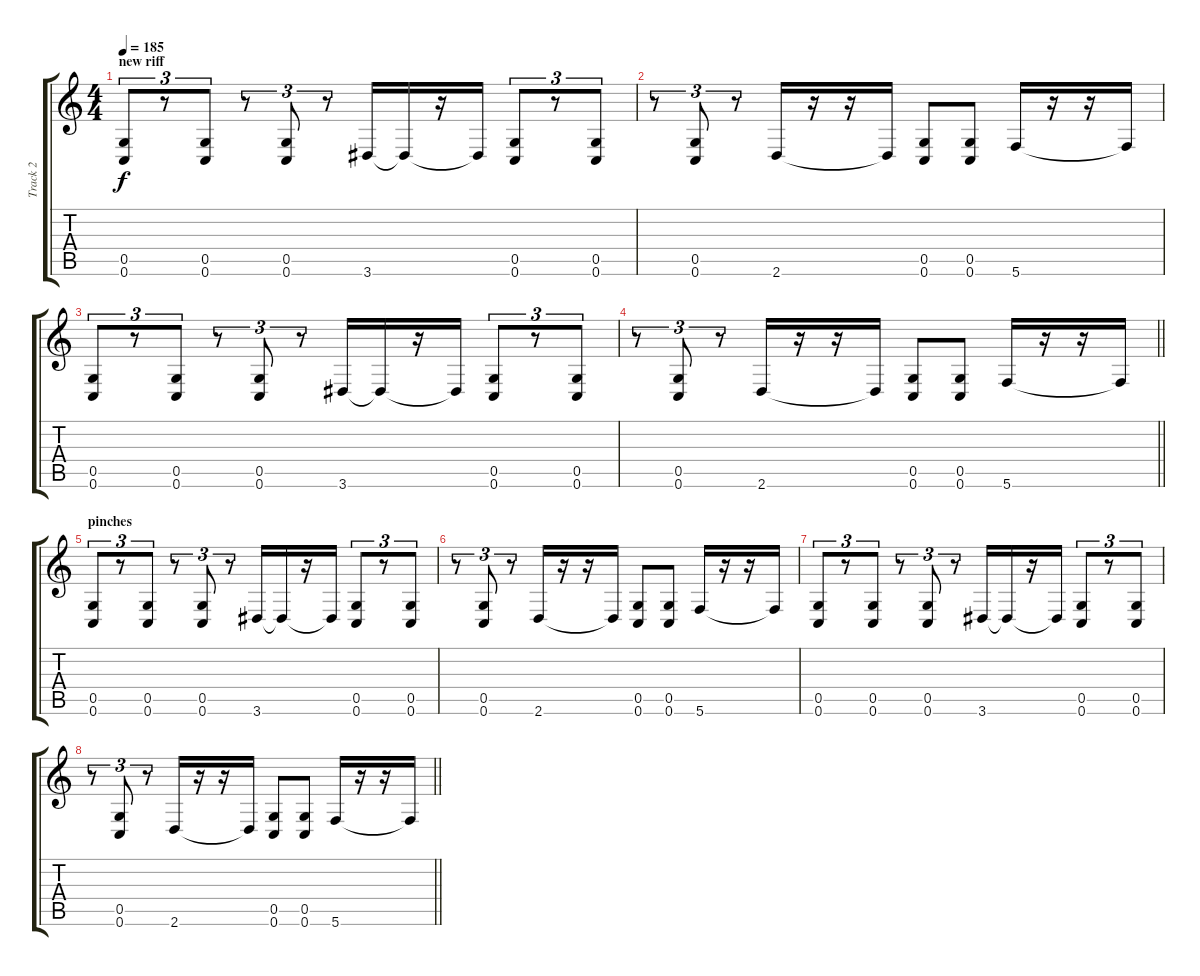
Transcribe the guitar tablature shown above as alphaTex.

\track ("Track 2" "Track 2") {instrument distortionguitar}
\staff {score tabs}
\tuning (D4 A3 F3 C3 G2 C2) {hide}
\ts (4 4)
\section ("" "new riff")
\tempo 185
\clef g2
\ks c
(0.5 0.6).8{tu (3 2) dy f} r.8{tu (3 2)} (0.5 0.6).8{tu (3 2)} r.8{tu (3 2)} (0.5 0.6).8{tu (3 2)} r.8{tu (3 2)} 3.6.16 3.6{t}.16 r.16 3.6{t}.16 (0.5 0.6).8{tu (3 2)} r.8{tu (3 2)} (0.5 0.6).8{tu (3 2)} |
r.8{tu (3 2)} (0.5 0.6).8{tu (3 2)} r.8{tu (3 2)} 2.6.16 r.16 r.16 2.6{t}.16 (0.5 0.6).8 (0.5 0.6).8 5.6.16 r.16 r.16 5.6{t}.16 |
(0.5 0.6).8{tu (3 2)} r.8{tu (3 2)} (0.5 0.6).8{tu (3 2)} r.8{tu (3 2)} (0.5 0.6).8{tu (3 2)} r.8{tu (3 2)} 3.6.16 3.6{t}.16 r.16 3.6{t}.16 (0.5 0.6).8{tu (3 2)} r.8{tu (3 2)} (0.5 0.6).8{tu (3 2)} |
\barLineRight lightlight
r.8{tu (3 2)} (0.5 0.6).8{tu (3 2)} r.8{tu (3 2)} 2.6.16 r.16 r.16 2.6{t}.16 (0.5 0.6).8 (0.5 0.6).8 5.6.16 r.16 r.16 5.6{t}.16 |
\section ("" "pinches")
(0.5 0.6).8{tu (3 2)} r.8{tu (3 2)} (0.5 0.6).8{tu (3 2)} r.8{tu (3 2)} (0.5 0.6).8{tu (3 2)} r.8{tu (3 2)} 3.6.16 3.6{t}.16 r.16 3.6{t}.16 (0.5 0.6).8{tu (3 2)} r.8{tu (3 2)} (0.5 0.6).8{tu (3 2)} |
r.8{tu (3 2)} (0.5 0.6).8{tu (3 2)} r.8{tu (3 2)} 2.6.16 r.16 r.16 2.6{t}.16 (0.5 0.6).8 (0.5 0.6).8 5.6.16 r.16 r.16 5.6{t}.16 |
(0.5 0.6).8{tu (3 2)} r.8{tu (3 2)} (0.5 0.6).8{tu (3 2)} r.8{tu (3 2)} (0.5 0.6).8{tu (3 2)} r.8{tu (3 2)} 3.6.16 3.6{t}.16 r.16 3.6{t}.16 (0.5 0.6).8{tu (3 2)} r.8{tu (3 2)} (0.5 0.6).8{tu (3 2)} |
\barLineRight lightlight
r.8{tu (3 2)} (0.5 0.6).8{tu (3 2)} r.8{tu (3 2)} 2.6.16 r.16 r.16 2.6{t}.16 (0.5 0.6).8 (0.5 0.6).8 5.6.16 r.16 r.16 5.6{t}.16
